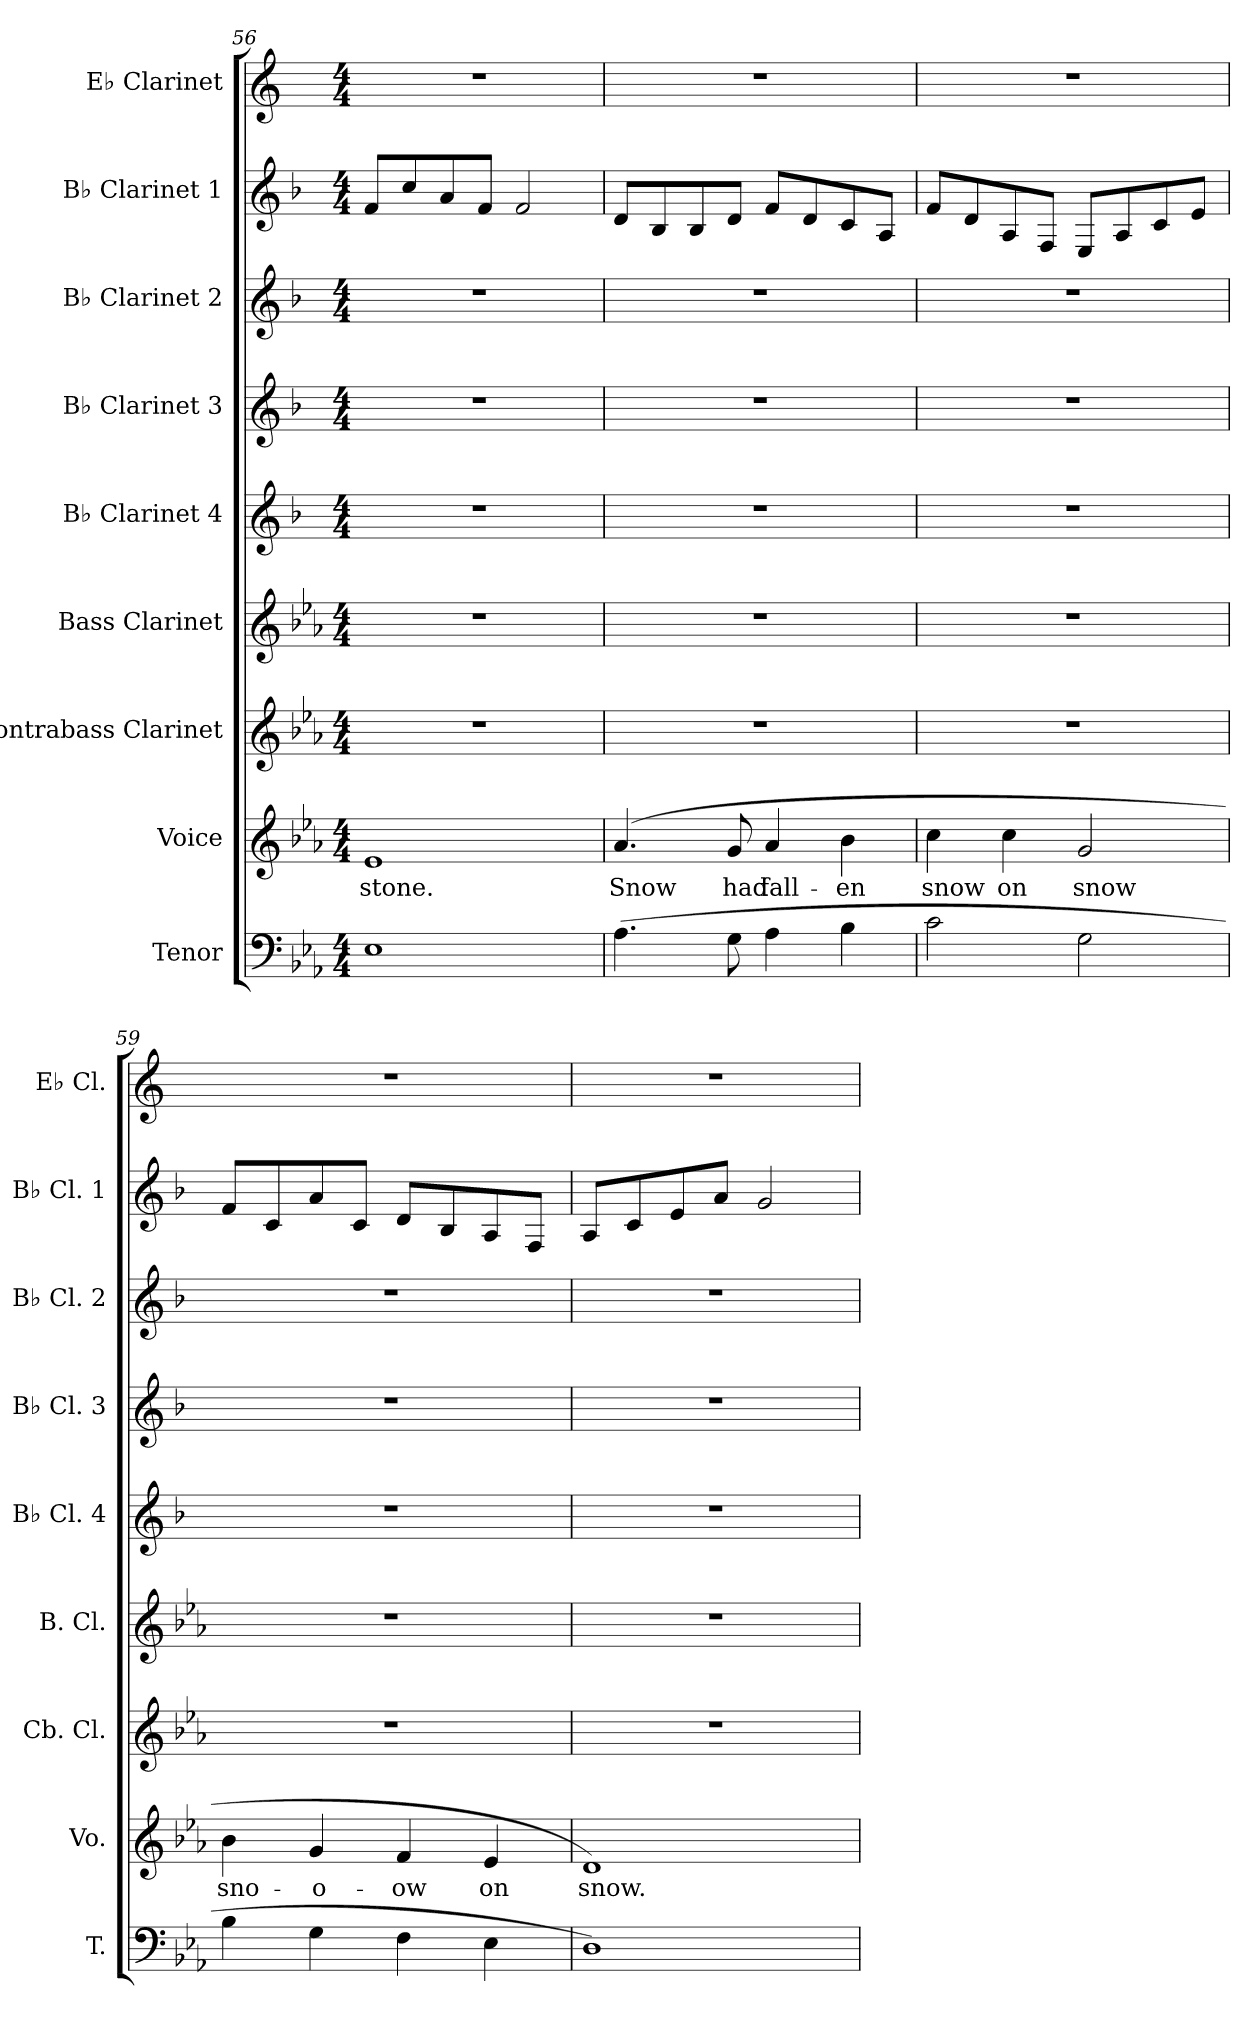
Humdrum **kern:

**kern	**kern	**text	**kern	**kern	**kern	**kern	**kern	**kern	**kern
*part9	*part8	*part8	*part7	*part6	*part5	*part4	*part3	*part2	*part1
*staff9	*staff8	*staff8	*staff7	*staff6	*staff5	*staff4	*staff3	*staff2	*staff1
*I"Tenor	*I"Voice	*	*I"Contrabass Clarinet	*I"Bass Clarinet	*I"B♭ Clarinet 4	*I"B♭ Clarinet 3	*I"B♭ Clarinet 2	*I"B♭ Clarinet 1	*I"E♭ Clarinet
*I'T.	*I'Vo.	*	*I'Cb. Cl.	*I'B. Cl.	*I'B♭ Cl. 4	*I'B♭ Cl. 3	*I'B♭ Cl. 2	*I'B♭ Cl. 1	*I'E♭ Cl.
*clefF4	*clefG2	*	*clefG2	*clefG2	*clefG2	*clefG2	*clefG2	*clefG2	*clefG2
*	*	*	*ITrd15c26	*ITrd8c14	*ITrd1c2	*ITrd1c2	*ITrd1c2	*ITrd1c2	*ITrd-2c-3
*k[b-e-a-]	*k[b-e-a-]	*	*k[b-e-a-]	*k[b-e-a-]	*k[b-e-a-]	*k[b-e-a-]	*k[b-e-a-]	*k[b-e-a-]	*k[b-e-a-]
*M4/4	*M4/4	*	*M4/4	*M4/4	*M4/4	*M4/4	*M4/4	*M4/4	*M4/4
=56	=56	=56	=56	=56	=56	=56	=56	=56	=56
1E-	1e-	stone.	1r	1r	1r	1r	1r	8e-/L	1r
.	.	.	.	.	.	.	.	8b-/	.
.	.	.	.	.	.	.	.	8g/	.
.	.	.	.	.	.	.	.	8e-/J	.
.	.	.	.	.	.	.	.	2e-/	.
!!LO:PB:g=z
=57	=57	=57	=57	=57	=57	=57	=57	=57	=57
(4.A-\	(4.a-/	Snow	1r	1r	1r	1r	1r	8c/L	1r
.	.	.	.	.	.	.	.	8A-/	.
.	.	.	.	.	.	.	.	8A-/	.
8G\	8g/	had	.	.	.	.	.	8c/J	.
4A-\	4a-/	fall-	.	.	.	.	.	8e-/L	.
.	.	.	.	.	.	.	.	8c/	.
4B-\	4b-\	-en	.	.	.	.	.	8B-/	.
.	.	.	.	.	.	.	.	8G/J	.
=58	=58	=58	=58	=58	=58	=58	=58	=58	=58
2c\	4cc\	snow	1r	1r	1r	1r	1r	8e-/L	1r
.	.	.	.	.	.	.	.	8c/	.
.	4cc\	on	.	.	.	.	.	8G/	.
.	.	.	.	.	.	.	.	8E-/J	.
2G\	2g/	snow	.	.	.	.	.	8D/L	.
.	.	.	.	.	.	.	.	8G/	.
.	.	.	.	.	.	.	.	8B-/	.
.	.	.	.	.	.	.	.	8d/J	.
=59	=59	=59	=59	=59	=59	=59	=59	=59	=59
4B-\	4b-\	sno-	1r	1r	1r	1r	1r	8e-/L	1r
.	.	.	.	.	.	.	.	8B-/	.
4G\	4g/	-o-	.	.	.	.	.	8g/	.
.	.	.	.	.	.	.	.	8B-/J	.
4F\	4f/	-ow	.	.	.	.	.	8c/L	.
.	.	.	.	.	.	.	.	8A-/	.
4E-\	4e-/	on	.	.	.	.	.	8G/	.
.	.	.	.	.	.	.	.	8E-/J	.
=60	=60	=60	=60	=60	=60	=60	=60	=60	=60
1D)	1d)	snow.	1r	1r	1r	1r	1r	8G/L	1r
.	.	.	.	.	.	.	.	8B-/	.
.	.	.	.	.	.	.	.	8d/	.
.	.	.	.	.	.	.	.	8g/J	.
.	.	.	.	.	.	.	.	2f/	.
=	=	=	=	=	=	=	=	=	=
*-	*-	*-	*-	*-	*-	*-	*-	*-	*-
